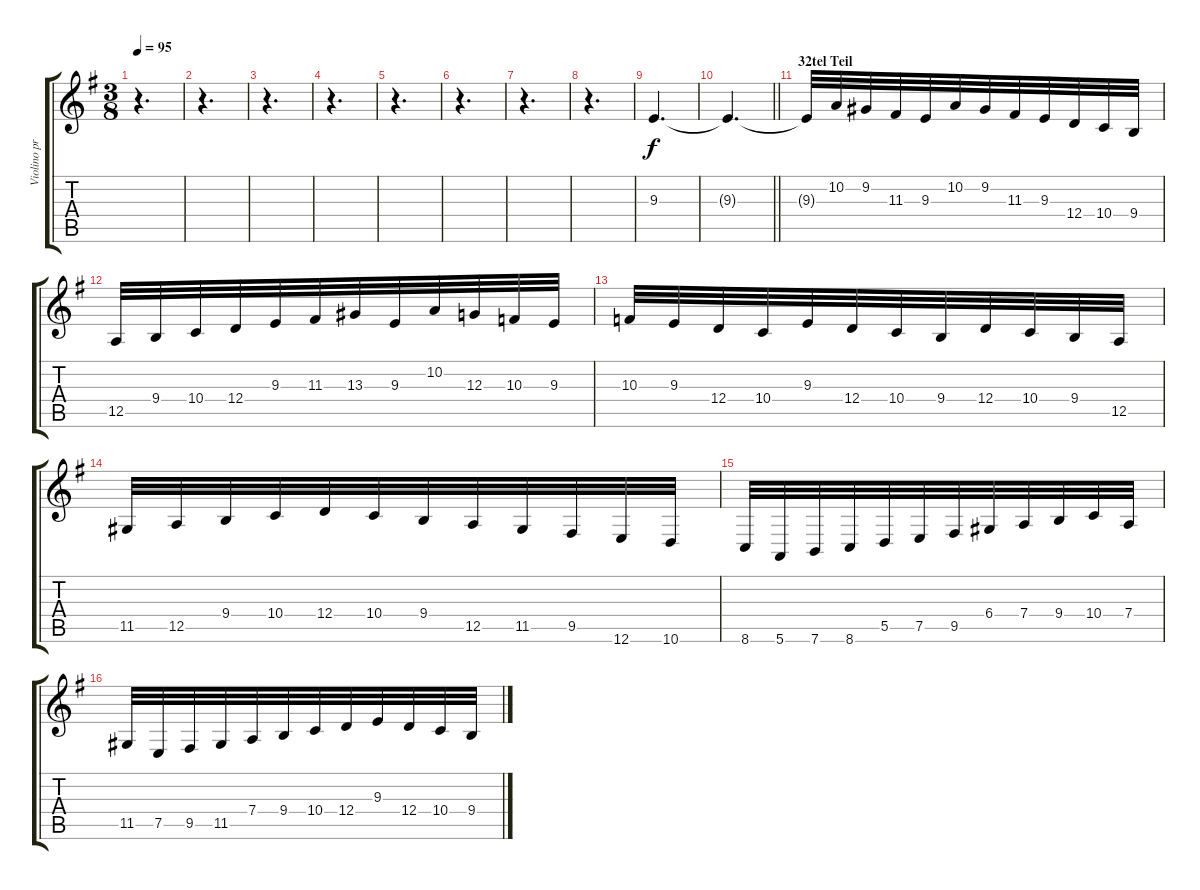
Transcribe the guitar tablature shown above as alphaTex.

\track ("Violino principale" "Violino pr") {instrument violin}
\staff {score tabs}
\tuning (E4 B3 G3 D3 A2 E2) {hide}
\ts (3 8)
\tempo 95
\clef g2
\ks g
r.4{d dy f} |
r.4{d} |
r.4{d} |
r.4{d} |
r.4{d} |
r.4{d} |
r.4{d} |
r.4{d} |
9.3.4{d} |
\barLineRight lightlight
9.3{t}.4{d} |
\section ("" "32tel Teil")
9.3{t}.32 10.2.32 9.2.32 11.3.32{beam merge} 9.3.32 10.2.32 9.2.32 11.3.32{beam merge} 9.3.32 12.4.32 10.4.32 9.4.32 |
12.5.32 9.4.32 10.4.32 12.4.32{beam merge} 9.3.32 11.3.32 13.3.32 9.3.32{beam merge} 10.2.32 12.3.32 10.3.32 9.3.32 |
10.3.32 9.3.32 12.4.32 10.4.32{beam merge} 9.3.32 12.4.32 10.4.32 9.4.32{beam merge} 12.4.32 10.4.32 9.4.32 12.5.32 |
11.5.32 12.5.32 9.4.32 10.4.32{beam merge} 12.4.32 10.4.32 9.4.32 12.5.32{beam merge} 11.5.32 9.5.32 12.6.32 10.6.32 |
8.6.32 5.6.32 7.6.32 8.6.32{beam merge} 5.5.32 7.5.32 9.5.32 6.4.32{beam merge} 7.4.32 9.4.32 10.4.32 7.4.32 |
11.5.32{beam Up} 7.5.32{beam Up} 9.5.32{beam Up} 11.5.32{beam Up beam merge} 7.4.32{beam Up} 9.4.32{beam Up} 10.4.32{beam Up} 12.4.32{beam Up beam merge} 9.3.32{beam Up} 12.4.32{beam Up} 10.4.32{beam Up} 9.4.32{beam Up}
